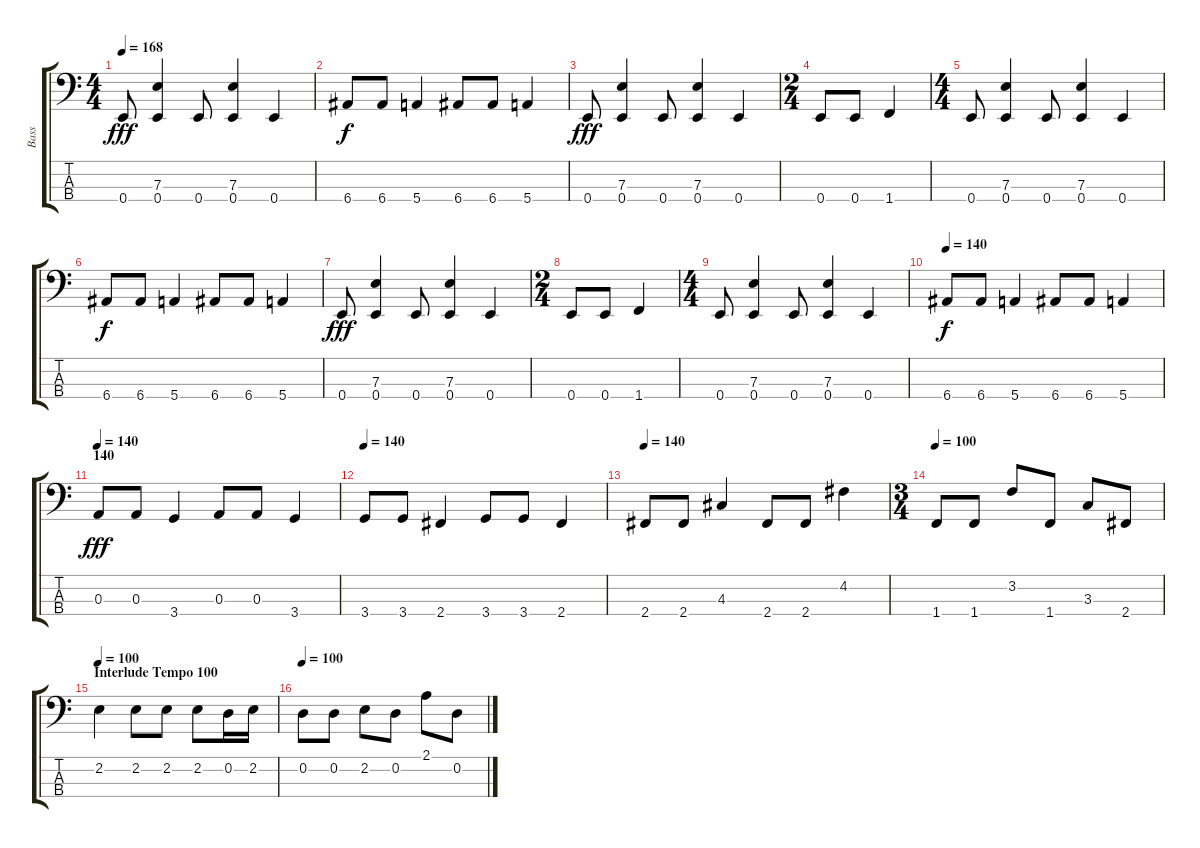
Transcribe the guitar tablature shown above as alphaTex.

\track ("Bass" "Bass") {instrument electricbasspick}
\staff {score tabs}
\tuning (G2 D2 A1 E1) {hide}
\ts (4 4)
\tempo 168
\clef f4
\ks c
0.4.8{dy fff} (7.3 0.4).4 0.4.8 (7.3 0.4).4 0.4.4 |
6.4.8{dy f} 6.4.8 5.4.4 6.4.8 6.4.8 5.4.4 |
0.4.8{dy fff} (7.3 0.4).4 0.4.8 (7.3 0.4).4 0.4.4 |
\ts (2 4)
0.4.8 0.4.8 1.4.4 |
\ts (4 4)
0.4.8 (7.3 0.4).4 0.4.8 (7.3 0.4).4 0.4.4 |
6.4.8{dy f} 6.4.8 5.4.4 6.4.8 6.4.8 5.4.4 |
0.4.8{dy fff} (7.3 0.4).4 0.4.8 (7.3 0.4).4 0.4.4 |
\ts (2 4)
0.4.8 0.4.8 1.4.4 |
\ts (4 4)
0.4.8 (7.3 0.4).4 0.4.8 (7.3 0.4).4 0.4.4 |
\tempo 140
6.4.8{dy f} 6.4.8 5.4.4 6.4.8 6.4.8 5.4.4 |
\section ("" "140")
\tempo 140
0.3.8{dy fff} 0.3.8 3.4.4 0.3.8 0.3.8 3.4.4 |
\tempo 140
3.4.8 3.4.8 2.4.4 3.4.8 3.4.8 2.4.4 |
\tempo 140
2.4.8 2.4.8 4.3.4 2.4.8 2.4.8 4.2.4 |
\ts (3 4)
\tempo 100
1.4.8 1.4.8 3.2.8 1.4.8 3.3.8 2.4.8 |
\section ("" "Interlude Tempo 100")
\tempo 100
2.2.4 2.2.8 2.2.8 2.2.8 0.2.16 2.2.16 |
\tempo 100
0.2.8 0.2.8 2.2.8 0.2.8 2.1.8 0.2.8
